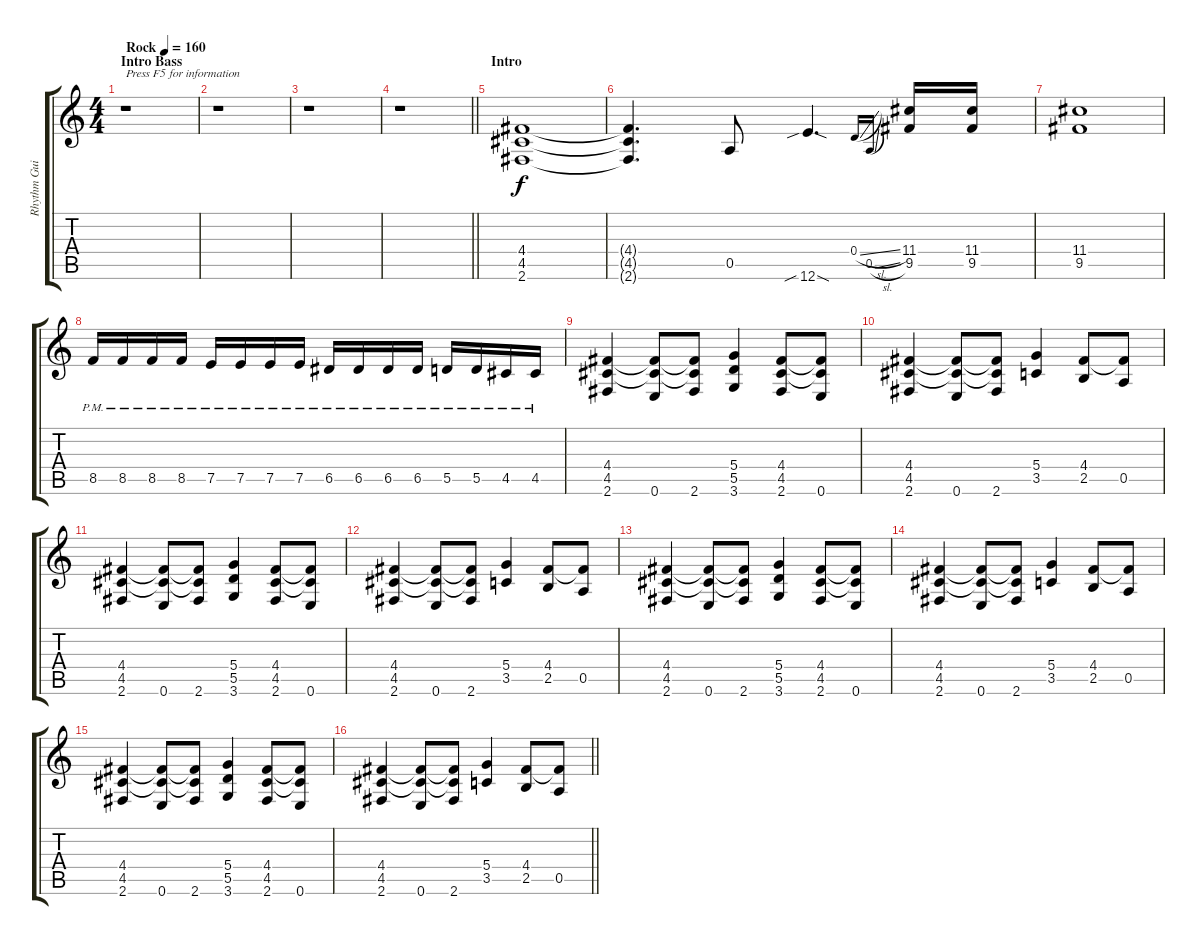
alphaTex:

\track ("Rhythm Guitar (R)" "Rhythm Gui") {instrument distortionguitar}
\staff {score tabs}
\tuning (E4 B3 G3 D3 A2 E2) {hide}
\ts (4 4)
\section ("" "Intro Bass")
\tempo (160 "Rock")
\clef g2
\ks c
r.1{txt "Press F5 for information" dy f instrument distortionguitar} |
r.1 |
r.1 |
\barLineRight lightlight
r.1 |
\section ("" "Intro")
(4.4 4.5 2.6).1 |
(4.4{t} 4.5{t} 2.6{t}).4{d} 0.5.8 12.6{sib sod}.4{d} 0.4{sl}.16{gr onbeat} 0.5{sl}.16{gr onbeat} (11.4 9.5).16 (11.4 9.5).16 |
(11.4 9.5).1 |
8.5{pm}.16 8.5{pm}.16 8.5{pm}.16 8.5{pm}.16 7.5{pm}.16 7.5{pm}.16 7.5{pm}.16 7.5{pm}.16 6.5{pm}.16 6.5{pm}.16 6.5{pm}.16 6.5{pm}.16 5.5{pm}.16 5.5{pm}.16 4.5{pm}.16 4.5{pm}.16 |
(4.4 4.5 2.6).4 (4.4{t} 4.5{t} 0.6).8 (4.4{t} 4.5{t} 2.6).8 (5.4 5.5 3.6).4 (4.4 4.5 2.6).8 (4.4{t} 4.5{t} 0.6).8 |
(4.4 4.5 2.6).4 (4.4{t} 4.5{t} 0.6).8 (4.4{t} 4.5{t} 2.6).8 (5.4 3.5).4 (4.4 2.5).8 (4.4{t} 0.5).8 |
(4.4 4.5 2.6).4 (4.4{t} 4.5{t} 0.6).8 (4.4{t} 4.5{t} 2.6).8 (5.4 5.5 3.6).4 (4.4 4.5 2.6).8 (4.4{t} 4.5{t} 0.6).8 |
(4.4 4.5 2.6).4 (4.4{t} 4.5{t} 0.6).8 (4.4{t} 4.5{t} 2.6).8 (5.4 3.5).4 (4.4 2.5).8 (4.4{t} 0.5).8 |
(4.4 4.5 2.6).4 (4.4{t} 4.5{t} 0.6).8 (4.4{t} 4.5{t} 2.6).8 (5.4 5.5 3.6).4 (4.4 4.5 2.6).8 (4.4{t} 4.5{t} 0.6).8 |
(4.4 4.5 2.6).4 (4.4{t} 4.5{t} 0.6).8 (4.4{t} 4.5{t} 2.6).8 (5.4 3.5).4 (4.4 2.5).8 (4.4{t} 0.5).8 |
(4.4 4.5 2.6).4 (4.4{t} 4.5{t} 0.6).8 (4.4{t} 4.5{t} 2.6).8 (5.4 5.5 3.6).4 (4.4 4.5 2.6).8 (4.4{t} 4.5{t} 0.6).8 |
\barLineRight lightlight
(4.4 4.5 2.6).4 (4.4{t} 4.5{t} 0.6).8 (4.4{t} 4.5{t} 2.6).8 (5.4 3.5).4 (4.4 2.5).8 (4.4{t} 0.5).8
